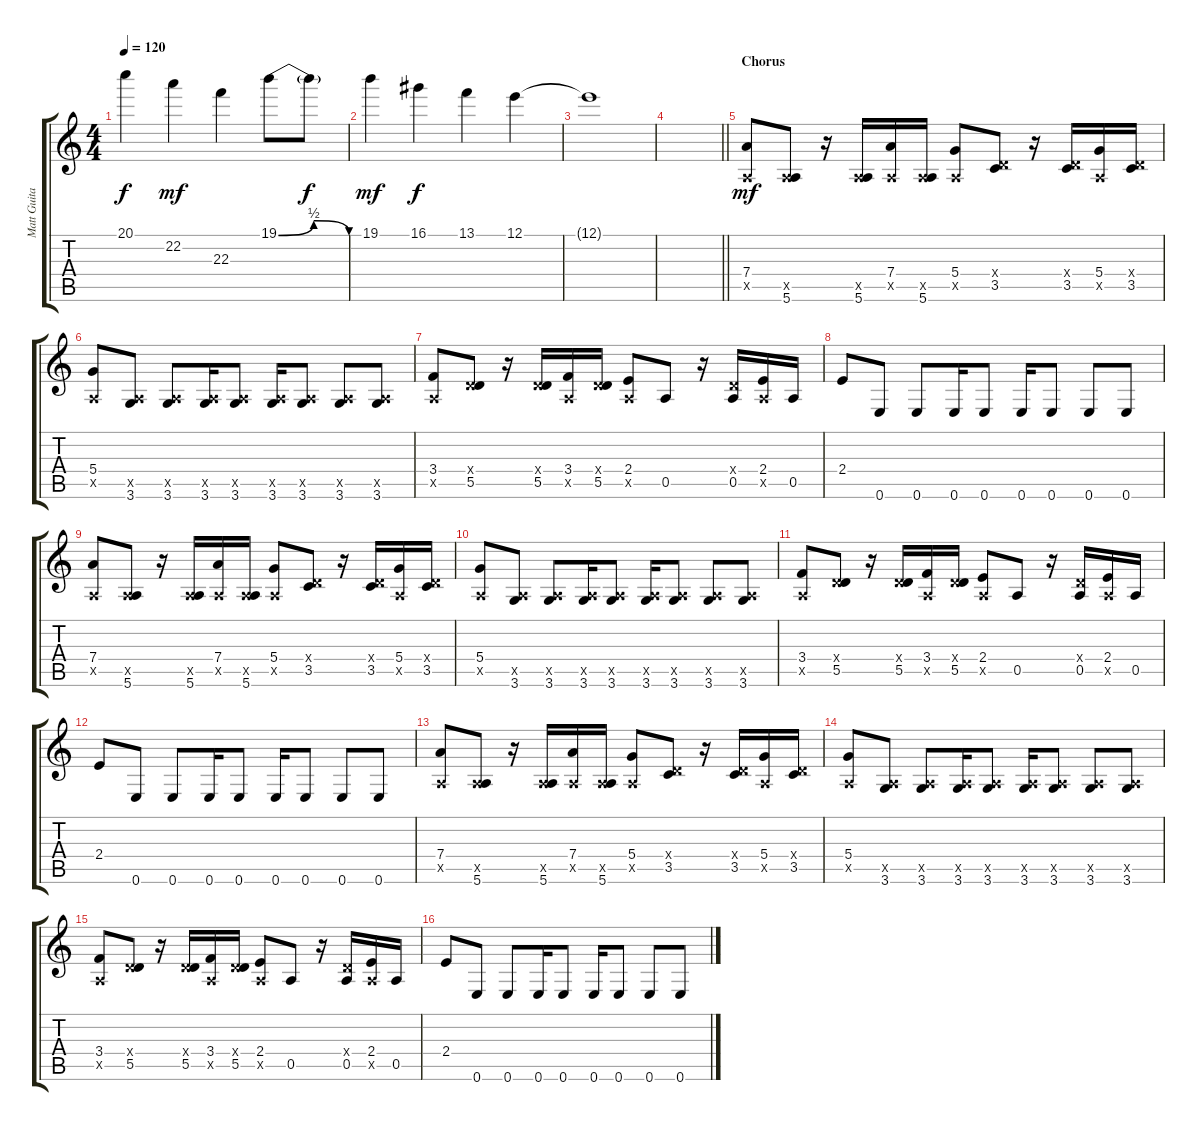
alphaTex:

\track ("Matt Guitar" "Matt Guita") {instrument distortionguitar}
\staff {score tabs}
\tuning (E4 B3 G3 D3 A2 E2) {hide}
\ts (4 4)
\tempo 120
\clef g2
\ks c
20.1{t}.4{dy f} 22.2.4{dy mf} 22.3.4 19.1{be (bendrelease 0 0 30 2 40 2 60 0)}.8 19.1{t}.8{dy f} |
19.1.4{dy mf} 16.1.4{dy f} 13.1.4 12.1.4 |
12.1{t}.1 |
\barLineRight lightlight
|
\section ("" "Chorus")
(7.4 0.5{x}).8{dy mf} (0.5{x} 5.6).8 r.16 (0.5{x} 5.6).16 (7.4 0.5{x}).16 (0.5{x} 5.6).16 (5.4 0.5{x}).8 (0.4{x} 3.5).8 r.16 (0.4{x} 3.5).16 (5.4 0.5{x}).16 (0.4{x} 3.5).16 |
(5.4 0.5{x}).8 (0.5{x} 3.6).8 (0.5{x} 3.6).8 (0.5{x} 3.6).16 (0.5{x} 3.6).8 (0.5{x} 3.6).16 (0.5{x} 3.6).8 (0.5{x} 3.6).8 (0.5{x} 3.6).8 |
(3.4 0.5{x}).8 (0.4{x} 5.5).8 r.16 (0.4{x} 5.5).16 (3.4 0.5{x}).16 (0.4{x} 5.5).16 (2.4 0.5{x}).8 0.5.8 r.16 (0.4{x} 0.5).16 (2.4 0.5{x}).16 0.5.16 |
2.4.8 0.6.8 0.6.8 0.6.16 0.6.8 0.6.16 0.6.8 0.6.8 0.6.8 |
(7.4 0.5{x}).8 (0.5{x} 5.6).8 r.16 (0.5{x} 5.6).16 (7.4 0.5{x}).16 (0.5{x} 5.6).16 (5.4 0.5{x}).8 (0.4{x} 3.5).8 r.16 (0.4{x} 3.5).16 (5.4 0.5{x}).16 (0.4{x} 3.5).16 |
(5.4 0.5{x}).8 (0.5{x} 3.6).8 (0.5{x} 3.6).8 (0.5{x} 3.6).16 (0.5{x} 3.6).8 (0.5{x} 3.6).16 (0.5{x} 3.6).8 (0.5{x} 3.6).8 (0.5{x} 3.6).8 |
(3.4 0.5{x}).8 (0.4{x} 5.5).8 r.16 (0.4{x} 5.5).16 (3.4 0.5{x}).16 (0.4{x} 5.5).16 (2.4 0.5{x}).8 0.5.8 r.16 (0.4{x} 0.5).16 (2.4 0.5{x}).16 0.5.16 |
2.4.8 0.6.8 0.6.8 0.6.16 0.6.8 0.6.16 0.6.8 0.6.8 0.6.8 |
(7.4 0.5{x}).8 (0.5{x} 5.6).8 r.16 (0.5{x} 5.6).16 (7.4 0.5{x}).16 (0.5{x} 5.6).16 (5.4 0.5{x}).8 (0.4{x} 3.5).8 r.16 (0.4{x} 3.5).16 (5.4 0.5{x}).16 (0.4{x} 3.5).16 |
(5.4 0.5{x}).8 (0.5{x} 3.6).8 (0.5{x} 3.6).8 (0.5{x} 3.6).16 (0.5{x} 3.6).8 (0.5{x} 3.6).16 (0.5{x} 3.6).8 (0.5{x} 3.6).8 (0.5{x} 3.6).8 |
(3.4 0.5{x}).8 (0.4{x} 5.5).8 r.16 (0.4{x} 5.5).16 (3.4 0.5{x}).16 (0.4{x} 5.5).16 (2.4 0.5{x}).8 0.5.8 r.16 (0.4{x} 0.5).16 (2.4 0.5{x}).16 0.5.16 |
2.4.8 0.6.8 0.6.8 0.6.16 0.6.8 0.6.16 0.6.8 0.6.8 0.6.8
